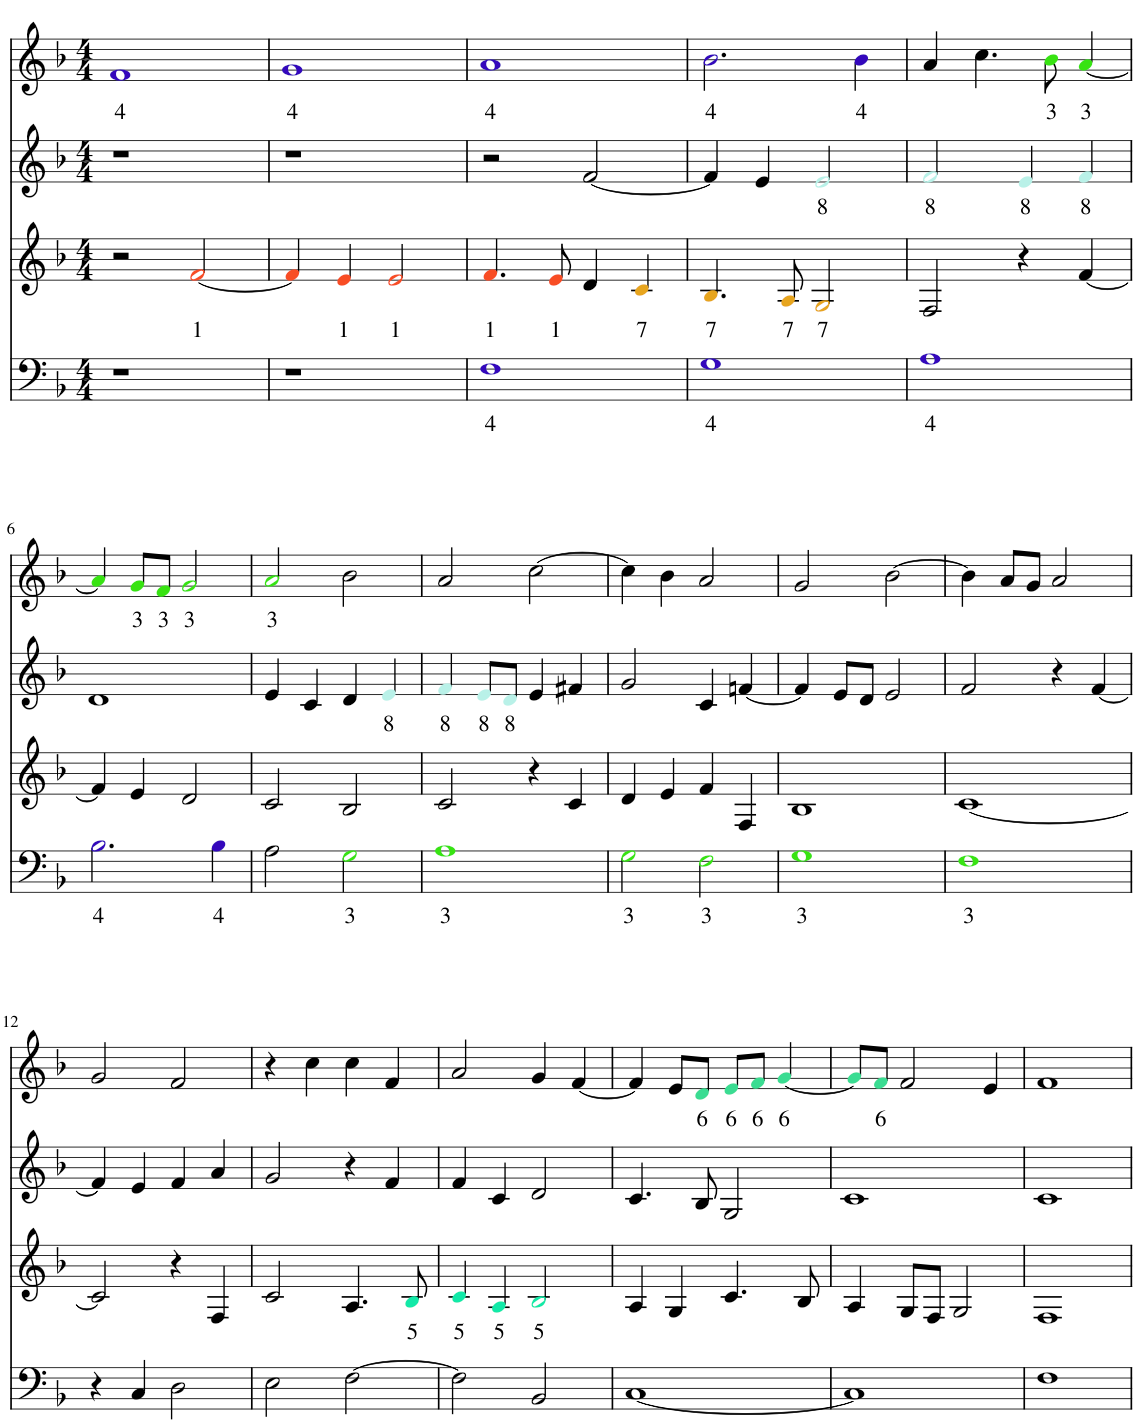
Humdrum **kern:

**kern	**text	**kern	**text	**kern	**text	**kern	**text
*part4	*part4	*part3	*part3	*part2	*part2	*part1	*part1
*staff4	*staff4	*staff3	*staff3	*staff2	*staff2	*staff1	*staff1
*I"Piano	*	*I"Piano	*	*I"Piano	*	*I"Piano	*
*I'Pno	*	*I'Pno	*	*I'Pno	*	*I'Pno	*
*clefF4	*	*clefG2	*	*clefG2	*	*clefG2	*
*k[b-]	*	*k[b-]	*	*k[b-]	*	*k[b-]	*
*F:	*	*F:	*	*F:	*	*F:	*
*M4/4	*	*M4/4	*	*M4/4	*	*M4/4	*
=1	=1	=1	=1	=1	=1	=1	=1
!	!	!	!	!	!	!	!LO:LY:b
1r	.	2r	.	1r	.	1fi	4
!	!	!	!LO:LY:b	!	!	!	!
.	.	[2fj/	1	.	.	.	.
=2	=2	=2	=2	=2	=2	=2	=2
!	!	!	!	!	!	!	!LO:LY:b
1r	.	4fj/]	.	1r	.	1gi	4
!	!	!	!LO:LY:b	!	!	!	!
.	.	4ej/	1	.	.	.	.
!	!	!	!LO:LY:b	!	!	!	!
.	.	2ej/	1	.	.	.	.
=3	=3	=3	=3	=3	=3	=3	=3
!	!LO:LY:b	!	!LO:LY:b	!	!	!	!LO:LY:b
1Fi	4	4.fj/	1	2r	.	1ai	4
!	!	!	!LO:LY:b	!	!	!	!
.	.	8ej/	1	.	.	.	.
.	.	4d/	.	[2f/	.	.	.
!	!	!	!LO:LY:b	!	!	!	!
.	.	4cZ/	7	.	.	.	.
=4	=4	=4	=4	=4	=4	=4	=4
!	!LO:LY:b	!	!LO:LY:b	!	!	!	!LO:LY:b
1Gi	4	4.B-Z/	7	4f/]	.	2.b-i\	4
.	.	.	.	4e/	.	.	.
!	!	!	!LO:LY:b	!	!	!	!
.	.	8AZ/	7	.	.	.	.
!	!	!	!LO:LY:b	!	!LO:LY:b	!	!
.	.	2GZ/	7	2eV/	8	.	.
!	!	!	!	!	!	!	!LO:LY:b
.	.	.	.	.	.	4b-i\	4
=5	=5	=5	=5	=5	=5	=5	=5
!	!LO:LY:b	!	!	!	!LO:LY:b	!	!
1Ai	4	2F/	.	2fV/	8	4a/	.
.	.	.	.	.	.	4.cc\	.
!	!	!	!	!	!LO:LY:b	!	!
.	.	4r	.	4eV/	8	.	.
!	!	!	!	!	!	!	!LO:LY:b
.	.	.	.	.	.	8b-N\	3
!	!	!	!	!	!LO:LY:b	!	!LO:LY:b
.	.	[4f/	.	4fV/	8	[4aN/	3
!!LO:LB:g=z
=6	=6	=6	=6	=6	=6	=6	=6
!	!LO:LY:b	!	!	!	!	!	!
2.B-i\	4	4f/]	.	1d	.	4aN/]	.
!	!	!	!	!	!	!	!LO:LY:b
.	.	4e/	.	.	.	8gN/L	3
!	!	!	!	!	!	!	!LO:LY:b
.	.	.	.	.	.	8fN/J	3
!	!	!	!	!	!	!	!LO:LY:b
.	.	2d/	.	.	.	2gN/	3
!	!LO:LY:b	!	!	!	!	!	!
4B-i\	4	.	.	.	.	.	.
=7	=7	=7	=7	=7	=7	=7	=7
!	!	!	!	!	!	!	!LO:LY:b
2A\	.	2c/	.	4e/	.	2aN/	3
.	.	.	.	4c/	.	.	.
!	!LO:LY:b	!	!	!	!	!	!
2GN\	3	2B-/	.	4d/	.	2b-\	.
!	!	!	!	!	!LO:LY:b	!	!
.	.	.	.	4eV/	8	.	.
=8	=8	=8	=8	=8	=8	=8	=8
!	!LO:LY:b	!	!	!	!LO:LY:b	!	!
1AN	3	2c/	.	4fV/	8	2a/	.
!	!	!	!	!	!LO:LY:b	!	!
.	.	.	.	8eV/L	8	.	.
!	!	!	!	!	!LO:LY:b	!	!
.	.	.	.	8dV/J	8	.	.
.	.	4r	.	4e/	.	[2cc\	.
.	.	4c/	.	4f#X/	.	.	.
=9	=9	=9	=9	=9	=9	=9	=9
!	!LO:LY:b	!	!	!	!	!	!
2GN\	3	4d/	.	2g/	.	4cc\]	.
.	.	4e/	.	.	.	4b-\	.
!	!LO:LY:b	!	!	!	!	!	!
2FN\	3	4f/	.	4c/	.	2a/	.
.	.	4F/	.	[4fn/	.	.	.
=10	=10	=10	=10	=10	=10	=10	=10
!	!LO:LY:b	!	!	!	!	!	!
1GN	3	1B-	.	4f/]	.	2g/	.
.	.	.	.	8e/L	.	.	.
.	.	.	.	8d/J	.	.	.
.	.	.	.	2e/	.	[2b-\	.
=11	=11	=11	=11	=11	=11	=11	=11
!	!LO:LY:b	!	!	!	!	!	!
1FN	3	[1c	.	2f/	.	4b-\]	.
.	.	.	.	.	.	8a/L	.
.	.	.	.	.	.	8g/J	.
.	.	.	.	4r	.	2a/	.
.	.	.	.	[4f/	.	.	.
!!LO:LB:g=z
=12	=12	=12	=12	=12	=12	=12	=12
4r	.	2c/]	.	4f/]	.	2g/	.
4C/	.	.	.	4e/	.	.	.
2D\	.	4r	.	4f/	.	2f/	.
.	.	4F/	.	4a/	.	.	.
=13	=13	=13	=13	=13	=13	=13	=13
2E\	.	2c/	.	2g/	.	4r	.
.	.	.	.	.	.	4cc\	.
[2F\	.	4.A/	.	4r	.	4cc\	.
.	.	.	.	4f/	.	4f/	.
!	!	!	!LO:LY:b	!	!	!	!
.	.	8B-l/	5	.	.	.	.
=14	=14	=14	=14	=14	=14	=14	=14
!	!	!	!LO:LY:b	!	!	!	!
2F\]	.	4cl/	5	4f/	.	2a/	.
!	!	!	!LO:LY:b	!	!	!	!
.	.	4Al/	5	4c/	.	.	.
!	!	!	!LO:LY:b	!	!	!	!
2BB-/	.	2B-l/	5	2d/	.	4g/	.
.	.	.	.	.	.	[4f/	.
=15	=15	=15	=15	=15	=15	=15	=15
[1C	.	4A/	.	4.c/	.	4f/]	.
.	.	4G/	.	.	.	8e/L	.
!	!	!	!	!	!	!	!LO:LY:b
.	.	.	.	8B-/	.	8d!/J	6
!	!	!	!	!	!	!	!LO:LY:b
.	.	4.c/	.	2G/	.	8e!/L	6
!	!	!	!	!	!	!	!LO:LY:b
.	.	.	.	.	.	8f!/J	6
!	!	!	!	!	!	!	!LO:LY:b
.	.	.	.	.	.	[4g!/	6
.	.	8B-/	.	.	.	.	.
=16	=16	=16	=16	=16	=16	=16	=16
1C]	.	4A/	.	1c	.	8g!/L]	.
!	!	!	!	!	!	!	!LO:LY:b
.	.	.	.	.	.	8f!/J	6
.	.	8G/L	.	.	.	2f/	.
.	.	8F/J	.	.	.	.	.
.	.	2G/	.	.	.	.	.
.	.	.	.	.	.	4e/	.
=17	=17	=17	=17	=17	=17	=17	=17
1F	.	1F	.	1c	.	1f	.
=	=	=	=	=	=	=	=
*-	*-	*-	*-	*-	*-	*-	*-
